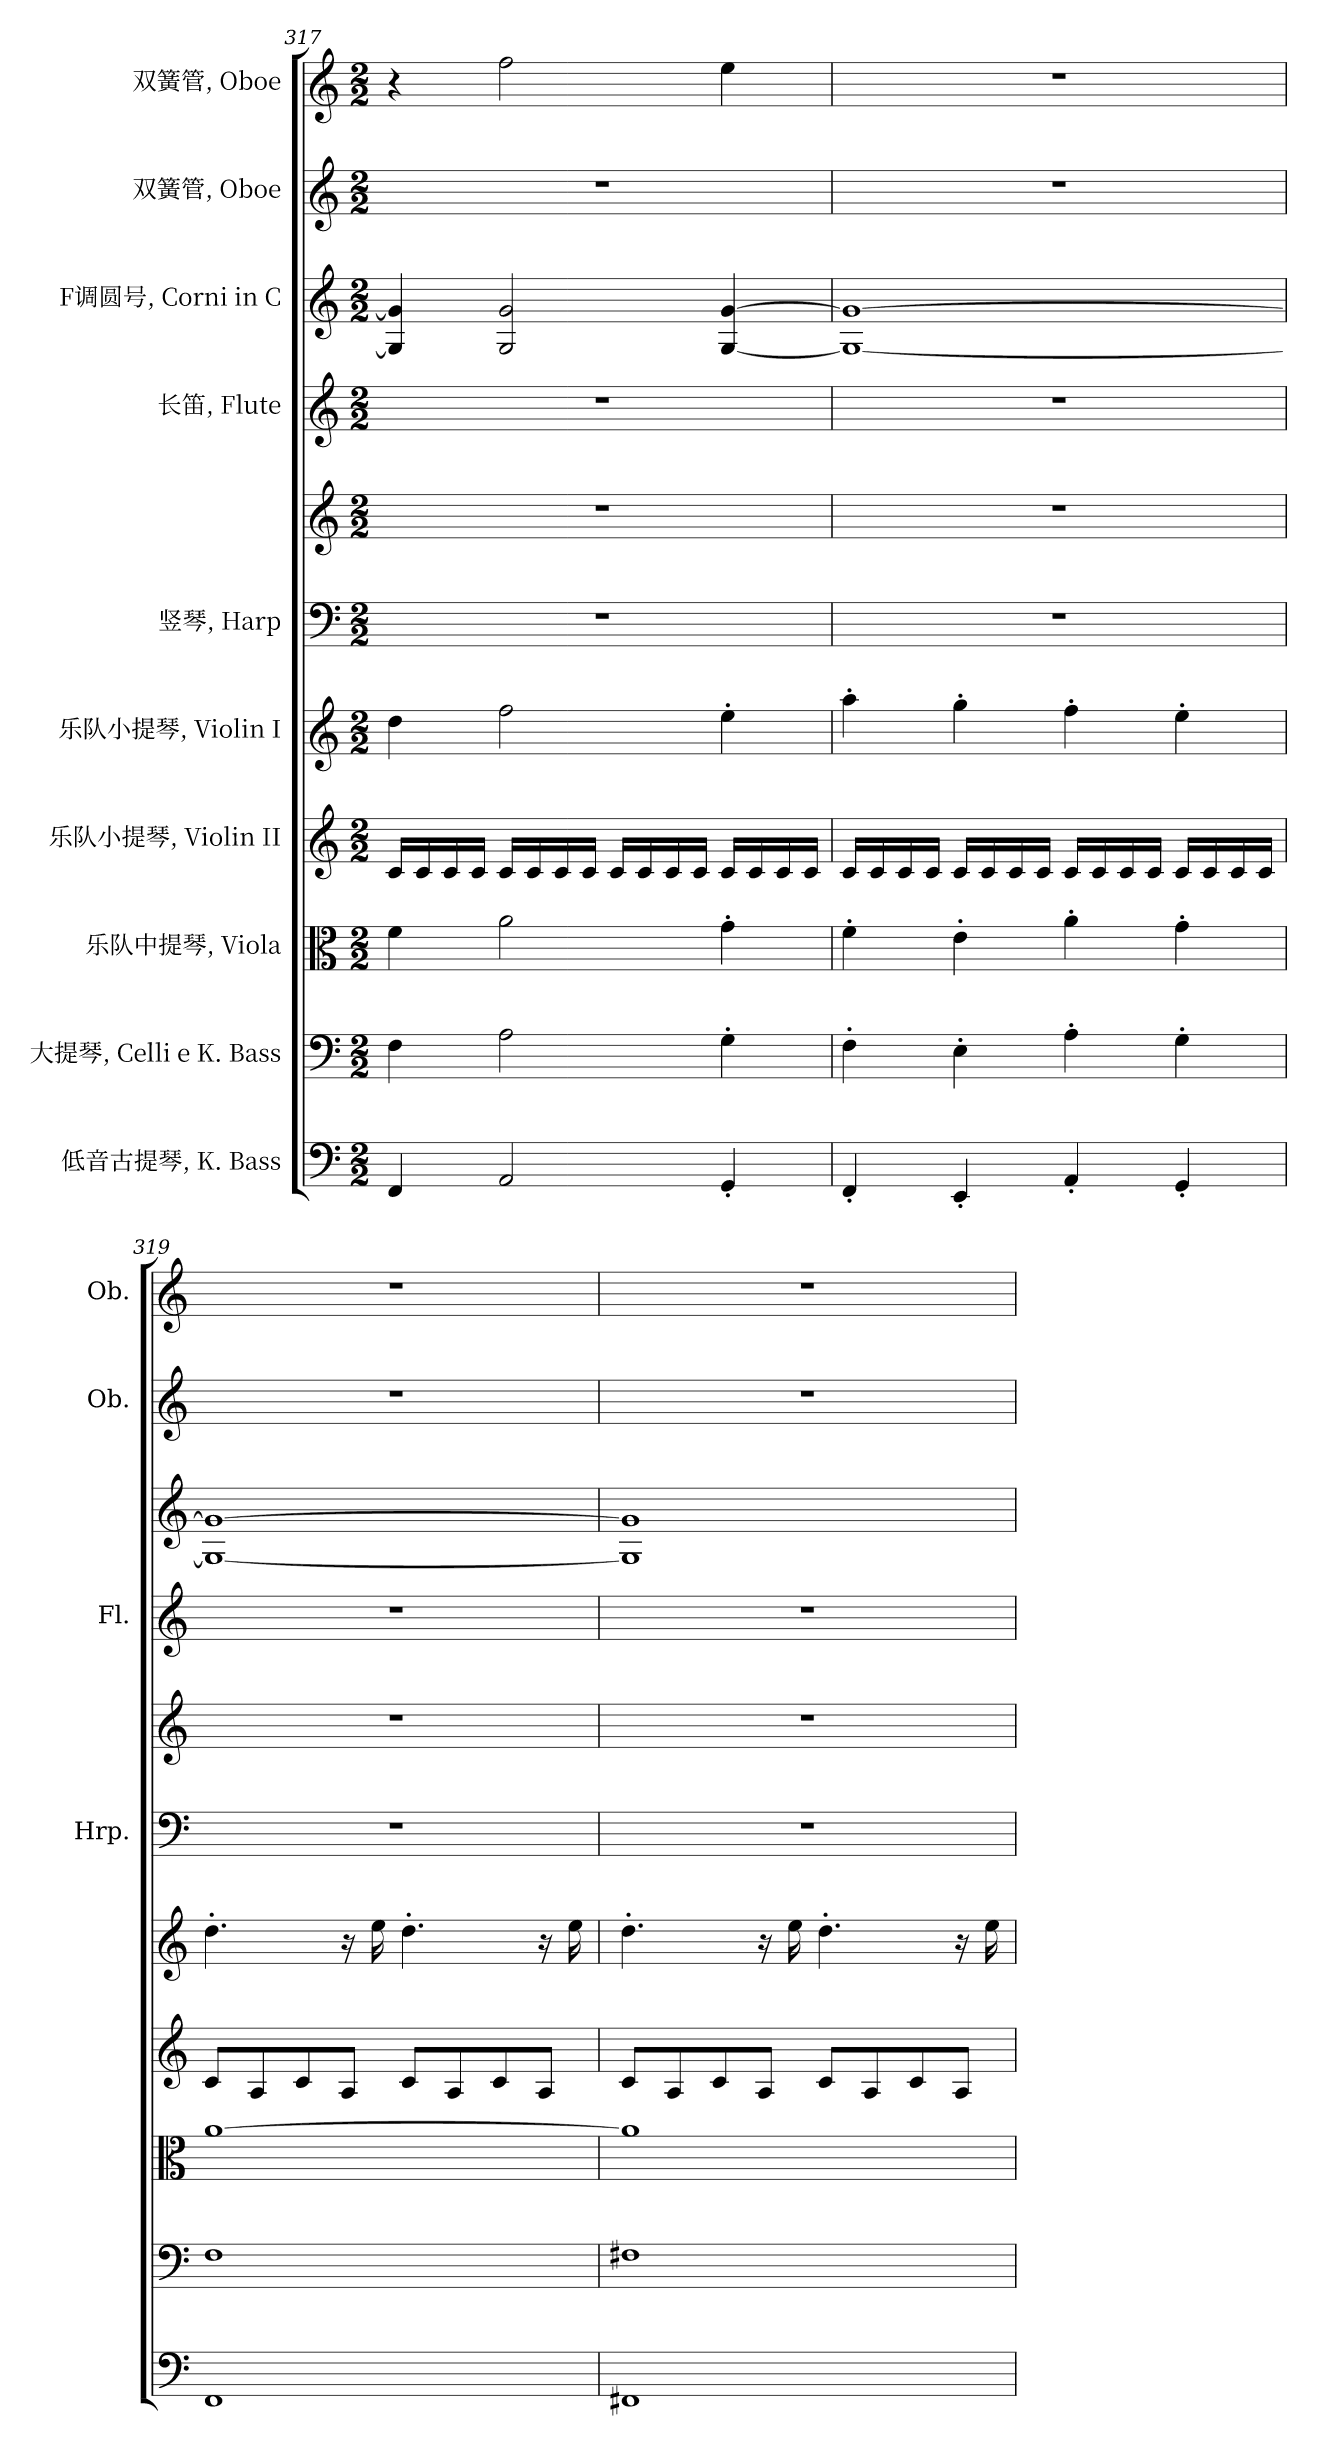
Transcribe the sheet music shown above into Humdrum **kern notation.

**kern	**kern	**kern	**kern	**kern	**kern	**kern	**kern	**kern	**kern	**kern
*part10	*part9	*part8	*part7	*part6	*part5	*part5	*part4	*part3	*part2	*part1
*staff11	*staff10	*staff9	*staff8	*staff7	*staff6	*staff5	*staff4	*staff3	*staff2	*staff1
*I"低音古提琴, K. Bass	*I"大提琴, Celli e K. Bass	*I"乐队中提琴, Viola	*I"乐队小提琴, Violin II	*I"乐队小提琴, Violin I	*I"竖琴, Harp	*	*I"长笛, Flute	*I"F调圆号, Corni in C	*I"双簧管, Oboe	*I"双簧管, Oboe
*	*	*	*	*	*I'Hrp.	*	*I'Fl.	*	*I'Ob.	*I'Ob.
!!LO:PB:g=z
*clefF4	*clefF4	*clefC3	*clefG2	*clefG2	*clefF4	*clefG2	*clefG2	*clefG2	*clefG2	*clefG2
*	*	*	*	*	*	*	*	*ITrd4c7	*	*
*k[]	*k[]	*k[]	*k[]	*k[]	*k[]	*k[]	*k[]	*k[b-]	*k[]	*k[]
*M2/2	*M2/2	*M2/2	*M2/2	*M2/2	*M2/2	*M2/2	*M2/2	*M2/2	*M2/2	*M2/2
=317	=317	=317	=317	=317	=317	=317	=317	=317	=317	=317
4FF/	4F\	4f\	16c/LL	4dd\	1r	1r	1r	4C/] 4c/]	1r	4r
.	.	.	16c/	.	.	.	.	.	.	.
.	.	.	16c/	.	.	.	.	.	.	.
.	.	.	16c/JJ	.	.	.	.	.	.	.
2AA/	2A\	2a\	16c/LL	2ff\	.	.	.	2C/ 2c/	.	2ff\
.	.	.	16c/	.	.	.	.	.	.	.
.	.	.	16c/	.	.	.	.	.	.	.
.	.	.	16c/JJ	.	.	.	.	.	.	.
.	.	.	16c/LL	.	.	.	.	.	.	.
.	.	.	16c/	.	.	.	.	.	.	.
.	.	.	16c/	.	.	.	.	.	.	.
.	.	.	16c/JJ	.	.	.	.	.	.	.
4GG'/	4G'\	4g'\	16c/LL	4ee'\	.	.	.	[4C/ [4c/	.	4ee\
.	.	.	16c/	.	.	.	.	.	.	.
.	.	.	16c/	.	.	.	.	.	.	.
.	.	.	16c/JJ	.	.	.	.	.	.	.
!!LO:PB:g=z
=318	=318	=318	=318	=318	=318	=318	=318	=318	=318	=318
4FF'/	4F'\	4f'\	16c/LL	4aa'\	1r	1r	1r	1C_ 1c_	1r	1r
.	.	.	16c/	.	.	.	.	.	.	.
.	.	.	16c/	.	.	.	.	.	.	.
.	.	.	16c/JJ	.	.	.	.	.	.	.
4EE'/	4E'\	4e'\	16c/LL	4gg'\	.	.	.	.	.	.
.	.	.	16c/	.	.	.	.	.	.	.
.	.	.	16c/	.	.	.	.	.	.	.
.	.	.	16c/JJ	.	.	.	.	.	.	.
4AA'/	4A'\	4a'\	16c/LL	4ff'\	.	.	.	.	.	.
.	.	.	16c/	.	.	.	.	.	.	.
.	.	.	16c/	.	.	.	.	.	.	.
.	.	.	16c/JJ	.	.	.	.	.	.	.
4GG'/	4G'\	4g'\	16c/LL	4ee'\	.	.	.	.	.	.
.	.	.	16c/	.	.	.	.	.	.	.
.	.	.	16c/	.	.	.	.	.	.	.
.	.	.	16c/JJ	.	.	.	.	.	.	.
=319	=319	=319	=319	=319	=319	=319	=319	=319	=319	=319
1FF	1F	[1a	8c/L	4.dd'\	1r	1r	1r	1C_ 1c_	1r	1r
.	.	.	8A/	.	.	.	.	.	.	.
.	.	.	8c/	.	.	.	.	.	.	.
.	.	.	8A/J	16r	.	.	.	.	.	.
.	.	.	.	16ee\	.	.	.	.	.	.
.	.	.	8c/L	4.dd'\	.	.	.	.	.	.
.	.	.	8A/	.	.	.	.	.	.	.
.	.	.	8c/	.	.	.	.	.	.	.
.	.	.	8A/J	16r	.	.	.	.	.	.
.	.	.	.	16ee\	.	.	.	.	.	.
!!LO:PB:g=z
=320	=320	=320	=320	=320	=320	=320	=320	=320	=320	=320
1FF#X	1F#X	1a]	8c/L	4.dd'\	1r	1r	1r	1C] 1c]	1r	1r
.	.	.	8A/	.	.	.	.	.	.	.
.	.	.	8c/	.	.	.	.	.	.	.
.	.	.	8A/J	16r	.	.	.	.	.	.
.	.	.	.	16ee\	.	.	.	.	.	.
.	.	.	8c/L	4.dd'\	.	.	.	.	.	.
.	.	.	8A/	.	.	.	.	.	.	.
.	.	.	8c/	.	.	.	.	.	.	.
.	.	.	8A/J	16r	.	.	.	.	.	.
.	.	.	.	16ee\	.	.	.	.	.	.
=	=	=	=	=	=	=	=	=	=	=
*-	*-	*-	*-	*-	*-	*-	*-	*-	*-	*-
